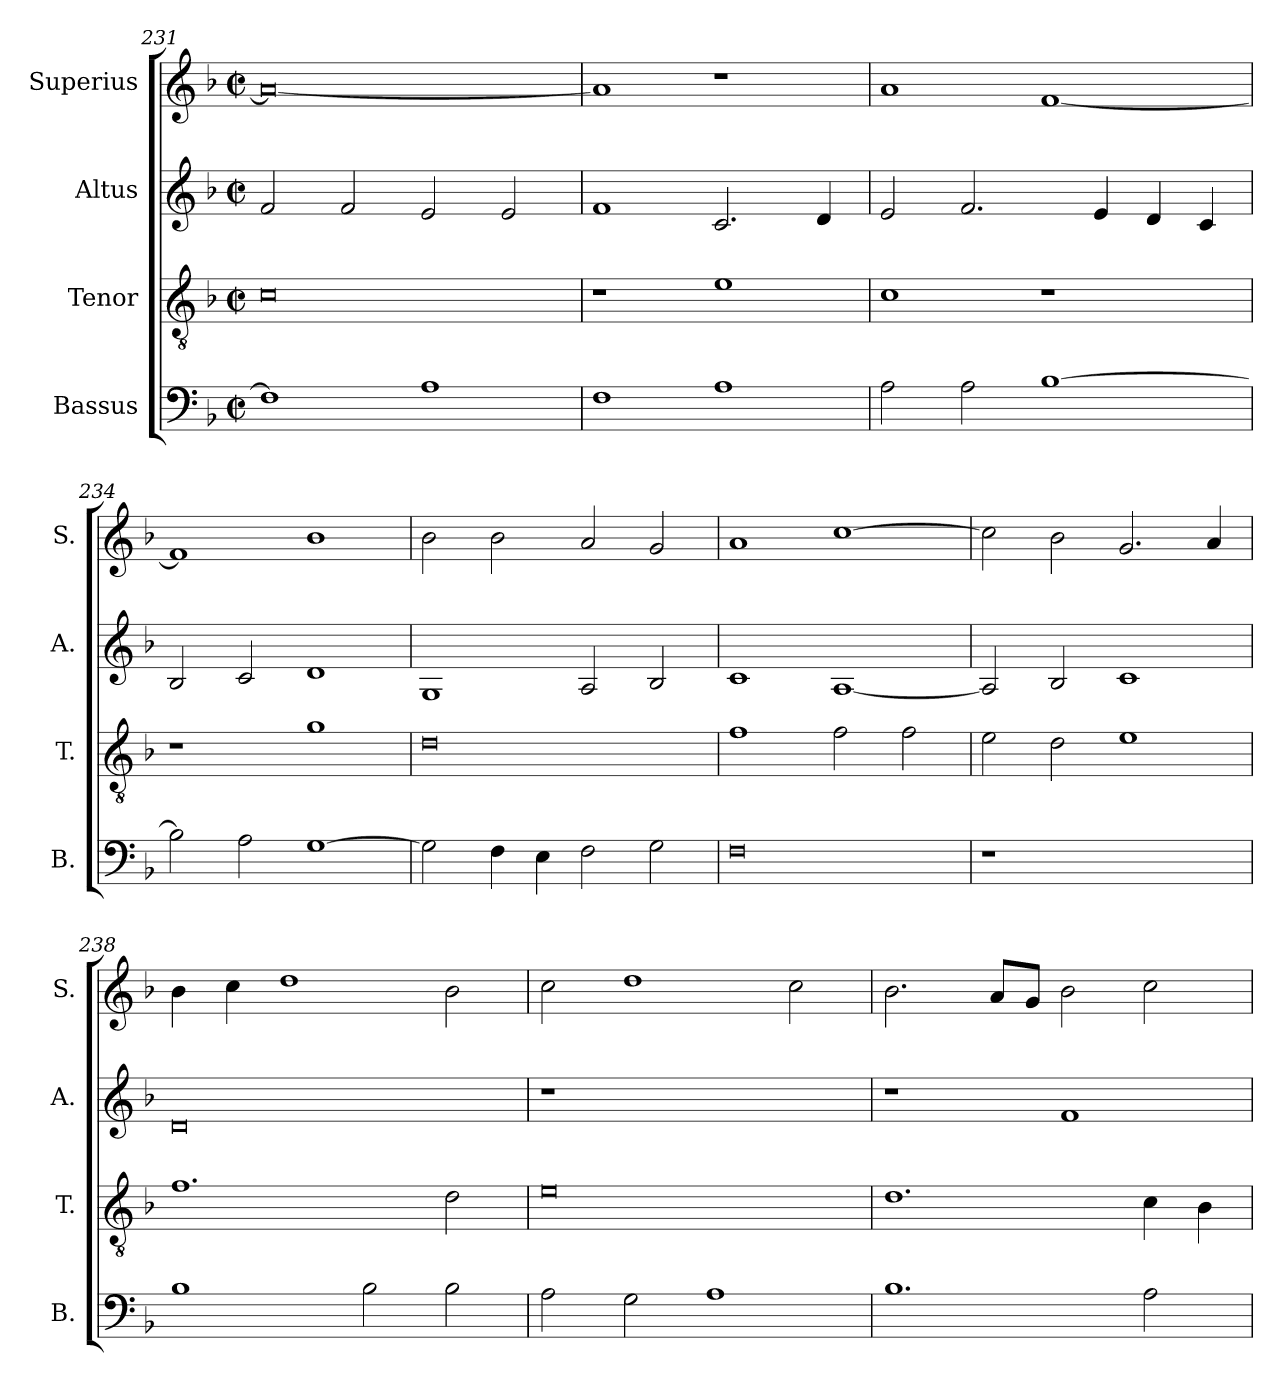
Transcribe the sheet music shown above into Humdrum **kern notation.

**kern	**kern	**kern	**kern
*part4	*part3	*part2	*part1
*staff4	*staff3	*staff2	*staff1
*I"Bassus	*I"Tenor	*I"Altus	*I"Superius
*I'B.	*I'T.	*I'A.	*I'S.
*clefF4	*clefGv2	*clefG2	*clefG2
*	*ITrd7c12	*	*
*k[b-]	*k[b-]	*k[b-]	*k[b-]
*F:	*F:	*F:	*F:
*M2/2	*M2/2	*M2/2	*M2/2
*met(c|)	*met(c|)	*met(c|)	*met(c|)
=231	=231	=231	=231
1Fi]	0Ci	2fi/	0ai_<
.	.	2fi/	.
1Ai	.	2ei/	.
.	.	2ei/	.
=232	=232	=232	=232
1Fi	1r	1fi	1ai]
1Ai	1Ei	2.ci/	1r
.	.	4di/	.
=233	=233	=233	=233
2Ai\	1Ci	2ei/	1ai
2Ai\	.	2.fi/	.
[>1B-i	1r	.	[<1fi
.	.	4ei/	.
.	.	4di/	.
.	.	4ci/	.
!!LO:LB:g=z
=234	=234	=234	=234
2B-i\]	1r	2B-i/	1fi]
2Ai\	.	2ci/	.
[>1Gi	1Gi	1di	1b-i
=235	=235	=235	=235
2Gi\]	0Di	1Gi	2b-i\
4Fi\	.	.	2b-i\
4Ei\	.	.	.
2Fi\	.	2Ai/	2ai/
2Gi\	.	2B-i/	2gi/
=236	=236	=236	=236
0Fi	1Fi	1ci	1ai
.	2Fi\	[<1Ai	[>1cci
.	2Fi\	.	.
=237	=237	=237	=237
!LO:N:vis=1	!	!	!
1r	2Ei\	2Ai/]	2cci\]
.	2Di\	2B-i/	2b-i\
1ryy	1Ei	1ci	2.gi/
.	.	.	4ai/
=238	=238	=238	=238
1B-i	1.Fi	0di	4b-i\
.	.	.	4cci\
.	.	.	1ddi
2B-i\	.	.	.
2B-i\	2Di\	.	2b-i\
!!LO:LB:g=z
=239	=239	=239	=239
!	!	!LO:N:vis=1	!
2Ai\	0Ei	1r	2cci\
2Gi\	.	.	1ddi
1Ai	.	1ryy	.
.	.	.	2cci\
=240	=240	=240	=240
1.B-i	1.Di	1r	2.b-i\
.	.	.	8ai/L
.	.	.	8gi/J
.	.	1fi	2b-i\
2Ai\	4Ci\	.	2cci\
.	4BB-i\	.	.
=	=	=	=
*-	*-	*-	*-
